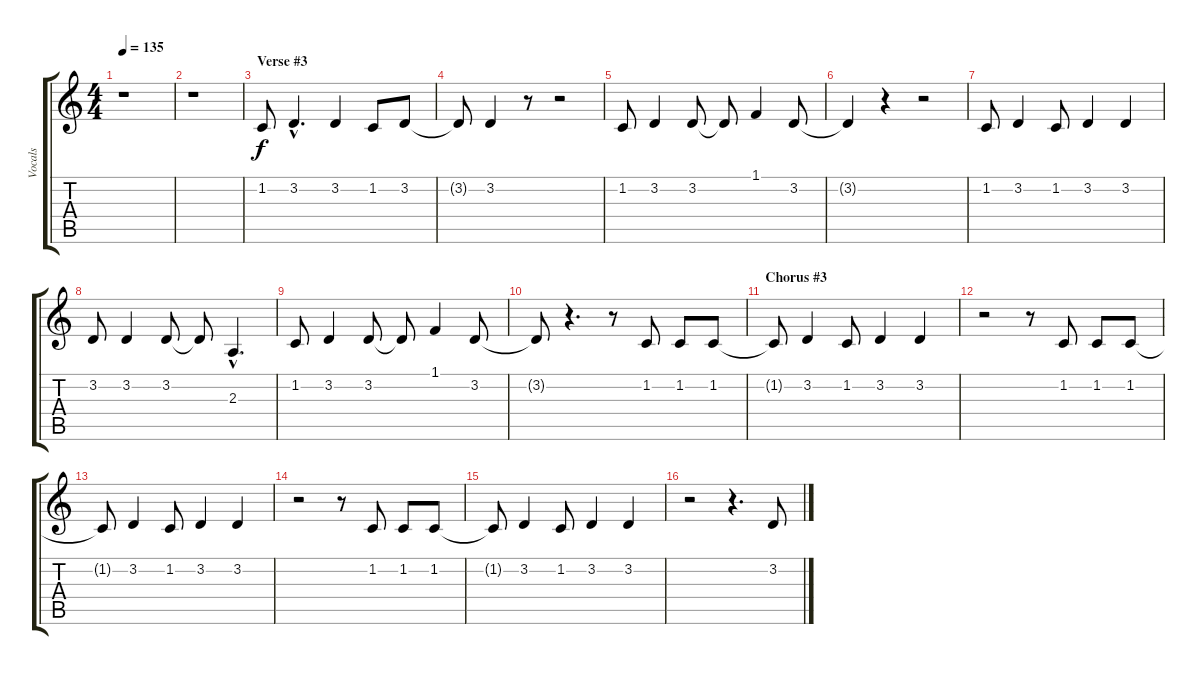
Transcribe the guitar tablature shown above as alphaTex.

\track ("Vocals" "Vocals") {instrument lead2sawtooth}
\staff {score tabs}
\tuning (E4 B3 G3 D3 A2 E2) {hide}
\ts (4 4)
\tempo 135
\clef g2
\ks c
r.1{dy f} |
r.1 |
\section ("" "Verse #3")
1.2.8 3.2{hac}.4{d} 3.2.4 1.2.8 3.2.8 |
3.2{t}.8 3.2.4 r.8 r.2 |
1.2.8 3.2.4 3.2.8 3.2{t}.8 1.1.4 3.2.8 |
3.2{t}.4 r.4 r.2 |
1.2.8 3.2.4 1.2.8 3.2.4 3.2.4 |
3.2.8 3.2.4 3.2.8 3.2{t}.8 2.3{hac}.4{d} |
1.2.8 3.2.4 3.2.8 3.2{t}.8 1.1.4 3.2.8 |
3.2{t}.8 r.4{d} r.8 1.2.8 1.2.8 1.2.8 |
\section ("" "Chorus #3")
1.2{t}.8 3.2.4 1.2.8 3.2.4 3.2.4 |
r.2 r.8 1.2.8 1.2.8 1.2.8 |
1.2{t}.8 3.2.4 1.2.8 3.2.4 3.2.4 |
r.2 r.8 1.2.8 1.2.8 1.2.8 |
1.2{t}.8 3.2.4 1.2.8 3.2.4 3.2.4 |
r.2 r.4{d} 3.2.8
